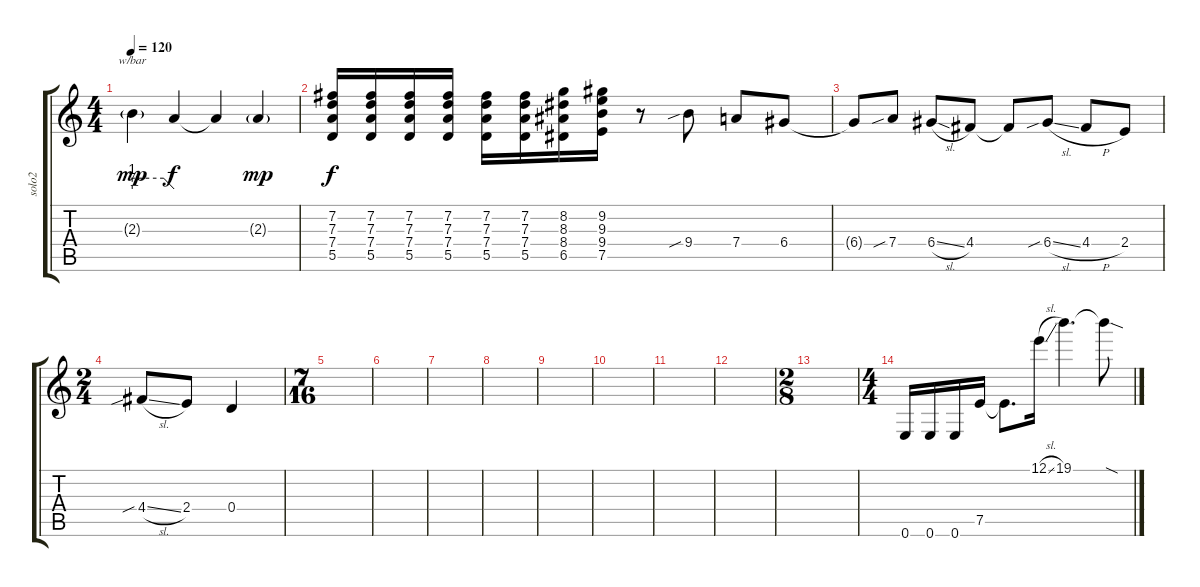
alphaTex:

\track ("solo2" "solo2") {instrument distortionguitar}
\staff {score tabs}
\tuning (E4 B3 G3 D3 A2 E2) {hide}
\ts (4 4)
\tempo 120
\clef g2
\ks c
2.3{g}.4{tbe (custom default 0 4 45 4 60 0) dy mp} 2.3{t}.4{dy f} 2.3{t}.4 2.3{g}.4{dy mp} |
(7.2 7.3 7.4 5.5).16{dy f} (7.2 7.3 7.4 5.5).16 (7.2 7.3 7.4 5.5).16 (7.2 7.3 7.4 5.5).16 (7.2 7.3 7.4 5.5).16 (7.2 7.3 7.4 5.5).16 (8.2 8.3 8.4 6.5).16 (9.2 9.3 9.4 7.5).16 r.8 9.4{sib}.8 7.4.8 6.4.8 |
6.4{t}.8 7.4{sib}.8 6.4{sl}.8 4.4.8 4.4{t}.8 6.4{sib sl}.8 4.4{h}.8 2.4.8 |
\ts (2 4)
4.4{sib sl}.8 2.4.8 0.4.4 |
\ts (7 16)
|
|
|
|
|
|
|
|
\ts (2 8)
|
\ts (4 4)
0.6.16 0.6.16 0.6.16 7.5.16 7.5{t}.8{d} 12.1{sl}.16 19.1.4{d} 19.1{sod t}.8
